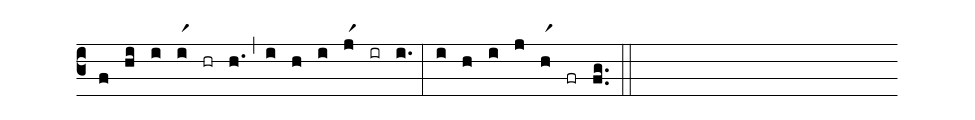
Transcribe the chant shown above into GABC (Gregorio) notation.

%%
(c3)
(f) (hi)
(i) (ir1) (hr) (h.) (,)
(i) (h) (i) (jr1) (ir) (i.) (:)
(i) (h) (i) (j) (hr1) (fr) (fg..) (::)
